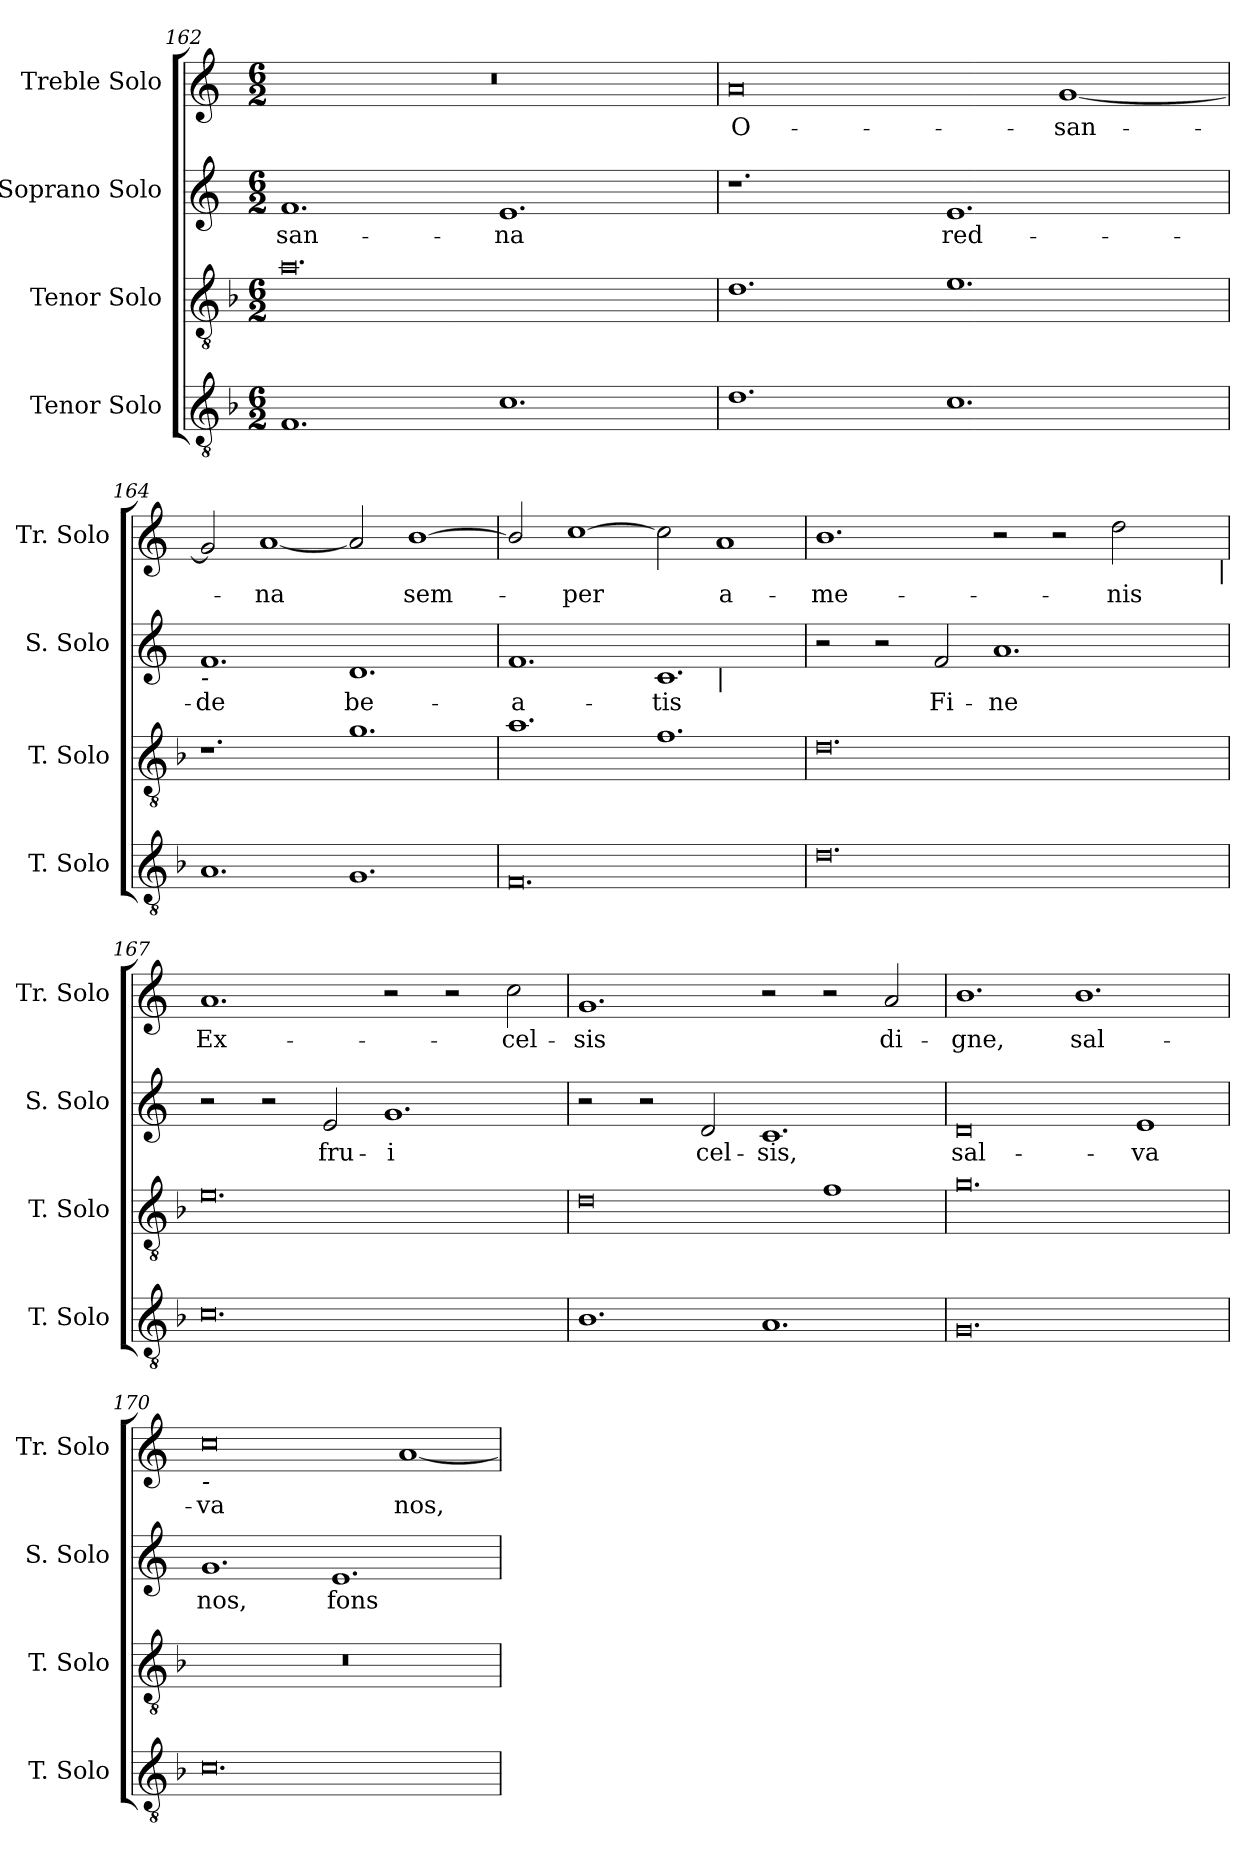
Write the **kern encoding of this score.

**kern	**kern	**kern	**text	**kern	**text
*part4	*part3	*part2	*part2	*part1	*part1
*staff4	*staff3	*staff2	*staff2	*staff1	*staff1
*I"Tenor Solo	*I"Tenor Solo	*I"Soprano Solo	*	*I"Treble Solo	*
*I'T. Solo	*I'T. Solo	*I'S. Solo	*	*I'Tr. Solo	*
*clefGv2	*clefGv2	*clefG2	*	*clefG2	*
*ITrd7c12	*ITrd7c12	*	*	*	*
*k[b-]	*k[b-]	*k[]	*	*k[]	*
*F:	*F:	*C:	*	*C:	*
*M6/2	*M6/2	*M6/2	*	*M6/2	*
=162	=162	=162	=162	=162	=162
!	!	!	!LO:LY:b:color=#000000	!LO:N:vis=1	!
1.FFi	0.Ai	1.fi	-san-	0.r	.
!	!	!	!LO:LY:b:color=#000000	!	!
1.Ci	.	1.ei	-na	.	.
=163	=163	=163	=163	=163	=163
!	!	!	!	!	!LO:LY:b:color=#000000
1.Di	1.Di	1.r	.	0ai	O-
!	!	!	!LO:LY:b:color=#000000	!	!
1.Ci	1.Ei	1.ei	red-	.	.
!	!	!	!	!	!LO:LY:b:color=#000000
.	.	.	.	[<1gi	-san-
!!LO:LB:g=z
=164	=164	=164	=164	=164	=164
!	!	!LO:TX:b:i:t=-	!	!	!
!	!	!	!LO:LY:b:color=#000000	!	!
1.AAi	1.r	1.fi	-de	2gi/]	.
!	!	!	!	!	!LO:LY:b:color=#000000
.	.	.	.	[<1ai	-na
!	!	!	!LO:LY:b:color=#000000	!	!
1.GGi	1.Gi	1.di	be-	2ai/]	.
!	!	!	!	!	!LO:LY:b:color=#000000
.	.	.	.	[<1bi	sem-
=165	=165	=165	=165	=165	=165
!	!	!	!LO:LY:b:color=#000000	!	!
*	*	*^	*	*	*
0.FFi	1.Ai	1.fi	0ryy	-a-	2bi/]	.
!	!	!	!	!	!	!LO:LY:b:color=#000000
.	.	.	.	.	[>1cci	-per
!	!	!	!	!LO:LY:b:color=#000000	!	!
.	1.Fi	1.ci	.	-tis	2cci\]	.
!	!	!	!LO:TX:b:i:t=|	!	!	!
!	!	!	!	!	!	!LO:LY:b:color=#000000
.	.	.	1ryy	.	1ai	a-
*	*	*v	*v	*	*	*
=166	=166	=166	=166	=166	=166
*	*	*^	*	*	*
!	!	!	!	!	!	!LO:LY:b:color=#000000
*	*	*v	*v	*	*^	*
0.Di	0.Di	2r	.	1.bi	1ryy	-me-
.	.	2r	.	.	.	.
!	!	!	!LO:LY:b:color=#000000	!	!	!
.	.	2fi/	Fi-	.	1ryy	.
!	!	!	!LO:LY:b:color=#000000	!	!	!
.	.	1.ai	-ne	2r	.	.
.	.	.	.	2r	2ryy	.
!	!	!	!	!	!	!LO:LY:b:color=#000000
.	.	.	.	2ddi\	4ryy	-nis
.	.	.	.	.	8ryy	.
.	.	.	.	.	16ryy	.
.	.	.	.	.	32ryy	.
.	.	.	.	.	64ryy	.
.	.	.	.	.	128...ryy	.
!	!	!	!	!	!LO:TX:b:i:t=|	!
.	.	.	.	.	1024ryy	.
*	*	*	*	*v	*v	*
=167	=167	=167	=167	=167	=167
*	*	*	*	*^	*
!	!	!	!	!	!	!LO:LY:b:color=#000000
*	*	*	*	*v	*v	*
0.Ci	0.Ei	2r	.	1.ai	Ex-
.	.	2r	.	.	.
!	!	!	!LO:LY:b:color=#000000	!	!
.	.	2ei/	fru-	.	.
!	!	!	!LO:LY:b:color=#000000	!	!
.	.	1.gi	-i	2r	.
.	.	.	.	2r	.
!	!	!	!	!	!LO:LY:b:color=#000000
.	.	.	.	2cci\	-cel-
=168	=168	=168	=168	=168	=168
!	!	!	!	!	!LO:LY:b:color=#000000
1.BB-i	0Di	2r	.	1.gi	-sis
.	.	2r	.	.	.
!	!	!	!LO:LY:b:color=#000000	!	!
.	.	2di/	cel-	.	.
!	!	!	!LO:LY:b:color=#000000	!	!
1.AAi	.	1.ci	-sis,	2r	.
.	1Fi	.	.	2r	.
!	!	!	!	!	!LO:LY:b:color=#000000
.	.	.	.	2ai/	di-
=169	=169	=169	=169	=169	=169
!	!	!	!LO:LY:b:color=#000000	!	!
!	!	!	!	!	!LO:LY:b:color=#000000
0.GGi	0.Gi	0di	sal-	1.bi	-gne,
!	!	!	!	!	!LO:LY:b:color=#000000
.	.	.	.	1.bi	sal-
!	!	!	!LO:LY:b:color=#000000	!	!
.	.	1ei	-va	.	.
!!LO:PB:g=z
=170	=170	=170	=170	=170	=170
!	!LO:N:vis=1	!	!	!	!
!	!	!	!LO:LY:b:color=#000000	!	!
!	!	!	!	!LO:TX:b:i:t=-	!
!	!	!	!	!	!LO:LY:b:color=#000000
0.Ci	0.r	1.gi	nos,	0cci	-va
!	!	!	!LO:LY:b:color=#000000	!	!
.	.	1.ei	fons	.	.
!	!	!	!	!	!LO:LY:b:color=#000000
.	.	.	.	[<1ai	nos,
=	=	=	=	=	=
*-	*-	*-	*-	*-	*-
